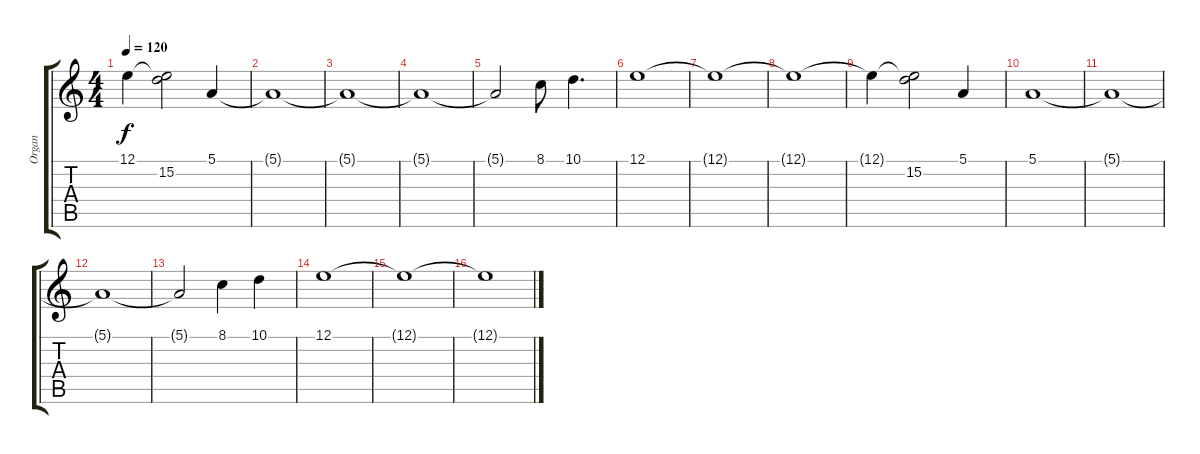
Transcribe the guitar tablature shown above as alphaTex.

\track ("Organ" "Organ") {instrument drawbarorgan}
\staff {score tabs}
\tuning (E4 B3 G3 D3 A2 E2) {hide}
\ts (4 4)
\tempo 120
\clef g2
\ks c
12.1{t}.4{dy f} (12.1{t} 15.2).2 5.1.4 |
5.1{t}.1 |
5.1{t}.1 |
5.1{t}.1 |
5.1{t}.2 8.1.8 10.1.4{d} |
12.1.1 |
12.1{t}.1 |
12.1{t}.1 |
12.1{t}.4 (12.1{t} 15.2).2 5.1.4 |
5.1.1 |
5.1{t}.1 |
5.1{t}.1 |
5.1{t}.2 8.1.4 10.1.4 |
12.1.1 |
12.1{t}.1 |
12.1{t}.1
